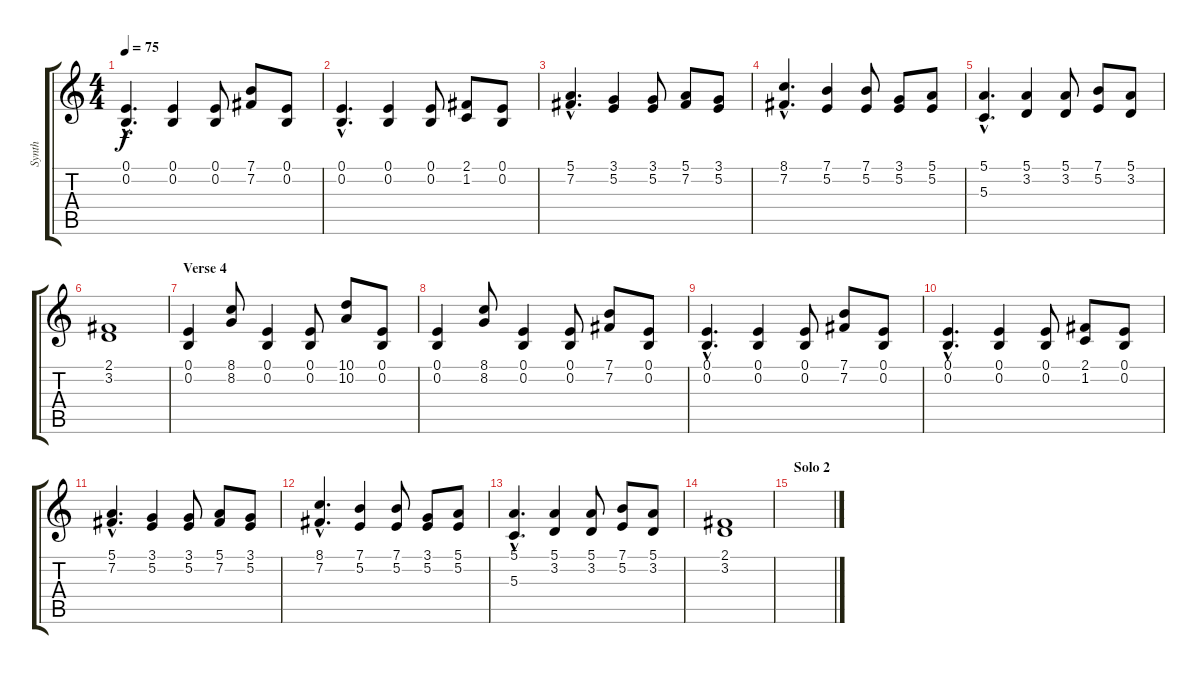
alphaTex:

\track ("Synth" "Synth") {instrument electricpiano1}
\staff {score tabs}
\tuning (E4 B3 G3 D3 A2 E2) {hide}
\ts (4 4)
\tempo 75
\clef g2
\ks c
(0.1{hac} 0.2{hac}).4{d dy f} (0.1 0.2).4 (0.1 0.2).8 (7.1 7.2).8 (0.1 0.2).8 |
(0.1{hac} 0.2{hac}).4{d} (0.1 0.2).4 (0.1 0.2).8 (2.1 1.2).8 (0.1 0.2).8 |
(5.1{hac} 7.2{hac}).4{d} (3.1 5.2).4 (3.1 5.2).8 (5.1 7.2).8 (3.1 5.2).8 |
(8.1{hac} 7.2{hac}).4{d} (7.1 5.2).4 (7.1 5.2).8 (3.1 5.2).8 (5.1 5.2).8 |
(5.1{hac} 5.3{hac}).4{d} (5.1 3.2).4 (5.1 3.2).8 (7.1 5.2).8 (5.1 3.2).8 |
(2.1 3.2).1 |
\section ("" "Verse 4")
(0.1 0.2).4 (8.1 8.2).8 (0.1 0.2).4 (0.1 0.2).8 (10.1 10.2).8 (0.1 0.2).8 |
(0.1 0.2).4 (8.1 8.2).8 (0.1 0.2).4 (0.1 0.2).8 (7.1 7.2).8 (0.1 0.2).8 |
(0.1{hac} 0.2{hac}).4{d} (0.1 0.2).4 (0.1 0.2).8 (7.1 7.2).8 (0.1 0.2).8 |
(0.1{hac} 0.2{hac}).4{d} (0.1 0.2).4 (0.1 0.2).8 (2.1 1.2).8 (0.1 0.2).8 |
(5.1{hac} 7.2{hac}).4{d} (3.1 5.2).4 (3.1 5.2).8 (5.1 7.2).8 (3.1 5.2).8 |
(8.1{hac} 7.2{hac}).4{d} (7.1 5.2).4 (7.1 5.2).8 (3.1 5.2).8 (5.1 5.2).8 |
(5.1{hac} 5.3{hac}).4{d} (5.1 3.2).4 (5.1 3.2).8 (7.1 5.2).8 (5.1 3.2).8 |
(2.1 3.2).1 |
\section ("" "Solo 2")
